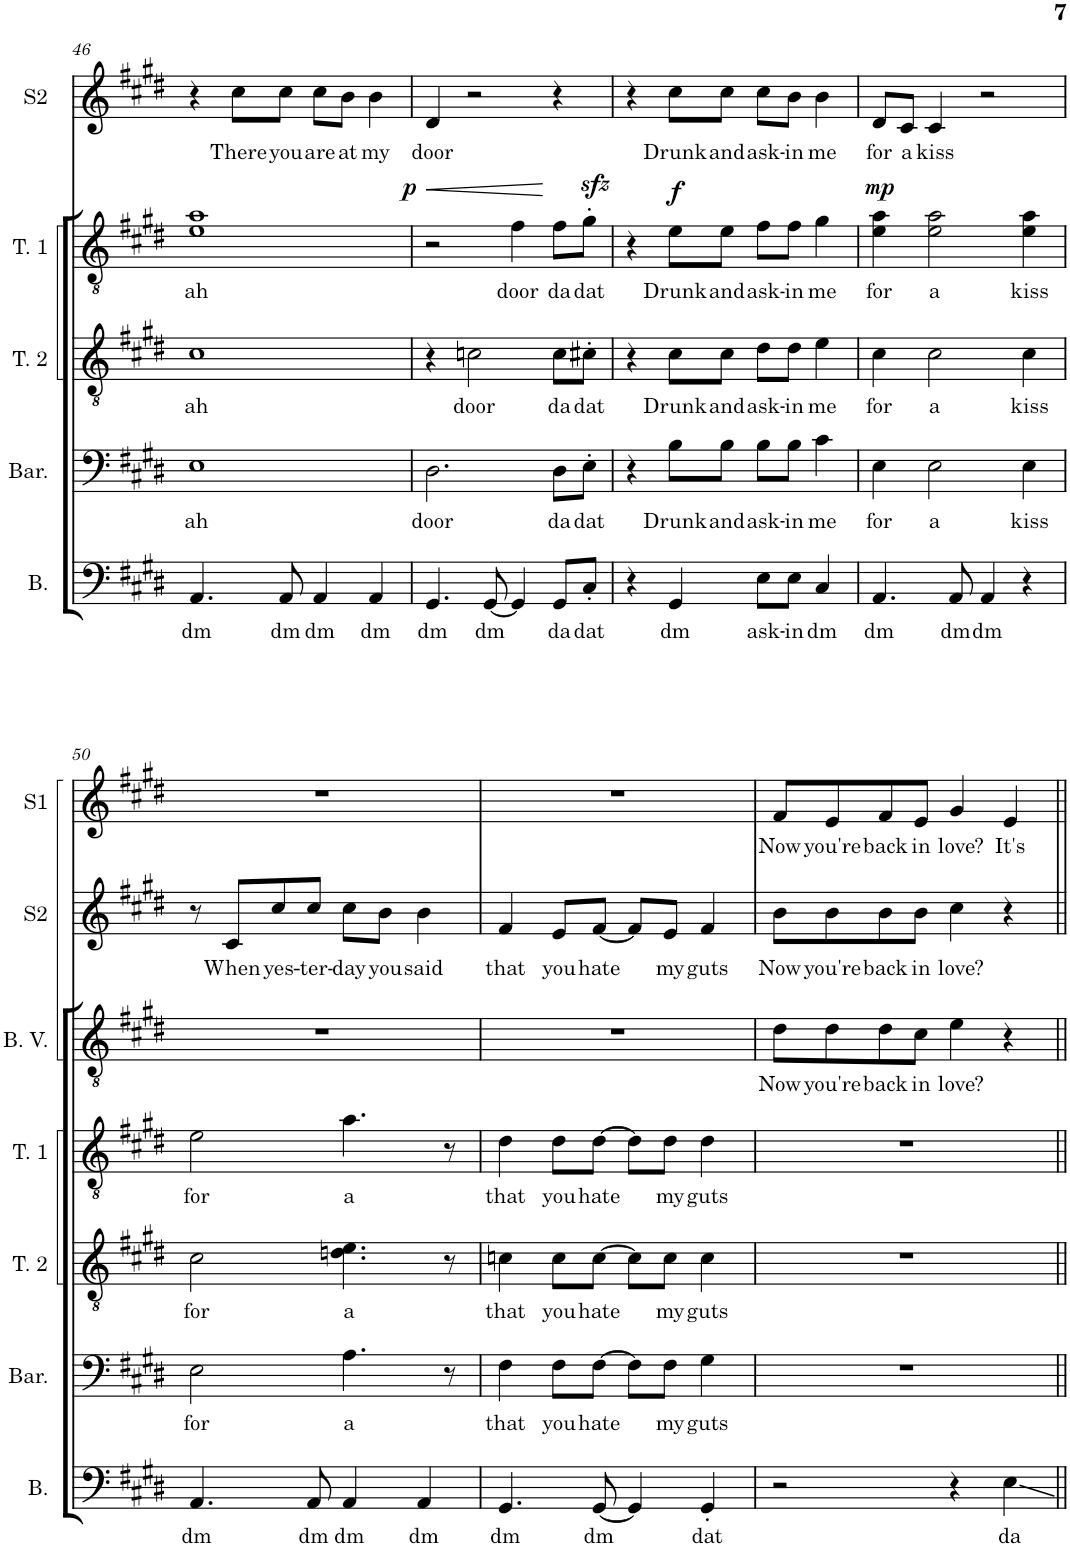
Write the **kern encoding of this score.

**kern	**text	**kern	**text	**kern	**text	**kern	**text	**dynam	**kern	**text	**kern	**text	**kern	**text
*part7	*part7	*part6	*part6	*part5	*part5	*part4	*part4	*part4	*part3	*part3	*part2	*part2	*part1	*part1
*staff7	*staff7	*staff6	*staff6	*staff5	*staff5	*staff4	*staff4	*staff4	*staff3	*staff3	*staff2	*staff2	*staff1	*staff1
*I"Bass	*	*I"Baritone	*	*I"Tenor 2	*	*I"Tenor 1	*	*	*I"Backing Vocals	*	*I"Solo 2	*	*I"Solo 1	*
*I'B.	*	*I'Bar.	*	*I'T. 2	*	*I'T. 1	*	*	*I'B. V.	*	*I'S2	*	*I'S1	*
!!LO:PB:g=z
*clefF4	*	*clefF4	*	*clefGv2	*	*clefGv2	*	*	*clefGv2	*	*clefG2	*	*clefG2	*
*k[f#c#g#d#]	*	*k[f#c#g#d#]	*	*k[f#c#g#d#]	*	*k[f#c#g#d#]	*	*	*k[f#c#g#d#]	*	*k[f#c#g#d#]	*	*k[f#c#g#d#]	*
*M4/4	*	*M4/4	*	*M4/4	*	*M4/4	*	*	*M4/4	*	*M4/4	*	*M4/4	*
=46	=46	=46	=46	=46	=46	=46	=46	=46	=46	=46	=46	=46	=46	=46
!	!LO:LY:b	!	!LO:LY:b	!	!LO:LY:b	!	!LO:LY:b	!	!	!	!	!	!	!
4.AA/	dm	1E	ah	1c#	ah	1e 1a	ah	.	1r	.	4r	.	1r	.
!	!	!	!	!	!	!	!	!	!	!	!	!LO:LY:b	!	!
.	.	.	.	.	.	.	.	.	.	.	8cc#\L	There	.	.
!	!LO:LY:b	!	!	!	!	!	!	!	!	!	!	!LO:LY:b	!	!
8AA/	dm	.	.	.	.	.	.	.	.	.	8cc#\J	you	.	.
!	!LO:LY:b	!	!	!	!	!	!	!	!	!	!	!LO:LY:b	!	!
4AA/	dm	.	.	.	.	.	.	.	.	.	8cc#\L	are	.	.
!	!	!	!	!	!	!	!	!	!	!	!	!LO:LY:b	!	!
.	.	.	.	.	.	.	.	.	.	.	8b\J	at	.	.
!	!LO:LY:b	!	!	!	!	!	!	!	!	!	!	!LO:LY:b	!	!
4AA/	dm	.	.	.	.	.	.	.	.	.	4b\	my	.	.
=47	=47	=47	=47	=47	=47	=47	=47	=47	=47	=47	=47	=47	=47	=47
!	!LO:LY:b	!	!LO:LY:b	!	!	!	!	!LO:HP:b	!	!	!	!LO:LY:b	!	!
!	!	!	!	!	!	!	!	!LO:DY:n=1:a	!	!	!	!	!	!
4.GG#/	dm	2.D#\	door	4r	.	2r	.	< p	1r	.	4d#/	door	1r	.
!	!	!	!	!	!LO:LY:b	!	!	!	!	!	!	!	!	!
.	.	.	.	2cn\	door	.	.	.	.	.	2r	.	.	.
!	!LO:LY:b	!	!	!	!	!	!	!	!	!	!	!	!	!
[8GG#/	dm	.	.	.	.	.	.	.	.	.	.	.	.	.
!	!	!	!	!	!	!	!LO:LY:b	!	!	!	!	!	!	!
4GG#/]	.	.	.	.	.	4f#\	door	.	.	.	.	.	.	.
!	!LO:LY:b	!	!LO:LY:b	!	!LO:LY:b	!	!LO:LY:b	!	!	!	!	!	!	!
8GG#/L	da	8D#\L	da	8c\L	da	8f#\L	da	[	.	.	4r	.	.	.
!	!LO:LY:b	!	!LO:LY:b	!	!LO:LY:b	!	!LO:LY:b	!	!	!	!	!	!	!
8C#'/J	dat	8E'\J	dat	8c#X'\J	dat	8g#zz>'\J	dat	.	.	.	.	.	.	.
=48	=48	=48	=48	=48	=48	=48	=48	=48	=48	=48	=48	=48	=48	=48
4r	.	4r	.	4r	.	4r	.	.	1r	.	4r	.	1r	.
!	!LO:LY:b	!	!LO:LY:b	!	!LO:LY:b	!	!LO:LY:b	!LO:DY:a	!	!	!	!LO:LY:b	!	!
4GG#/	dm	8B\L	Drunk	8c#\L	Drunk	8e\L	Drunk	f	.	.	8cc#\L	Drunk	.	.
!	!	!	!LO:LY:b	!	!LO:LY:b	!	!LO:LY:b	!	!	!	!	!LO:LY:b	!	!
.	.	8B\J	and	8c#\J	and	8e\J	and	.	.	.	8cc#\J	and	.	.
!	!LO:LY:b	!	!LO:LY:b	!	!LO:LY:b	!	!LO:LY:b	!	!	!	!	!LO:LY:b	!	!
8E\L	ask-	8B\L	ask-	8d#\L	ask-	8f#\L	ask-	.	.	.	8cc#\L	ask-	.	.
!	!LO:LY:b	!	!LO:LY:b	!	!LO:LY:b	!	!LO:LY:b	!	!	!	!	!LO:LY:b	!	!
8E\J	-in	8B\J	-in	8d#\J	-in	8f#\J	-in	.	.	.	8b\J	-in	.	.
!	!LO:LY:b	!	!LO:LY:b	!	!LO:LY:b	!	!LO:LY:b	!	!	!	!	!LO:LY:b	!	!
4C#/	dm	4c#\	me	4e\	me	4g#\	me	.	.	.	4b\	me	.	.
=49	=49	=49	=49	=49	=49	=49	=49	=49	=49	=49	=49	=49	=49	=49
!	!LO:LY:b	!	!LO:LY:b	!	!LO:LY:b	!	!LO:LY:b	!LO:DY:a	!	!	!	!LO:LY:b	!	!
4.AA/	dm	4E\	for	4c#\	for	4e\ 4a\	for	mp	1r	.	8d#/L	for	1r	.
!	!	!	!	!	!	!	!	!	!	!	!	!LO:LY:b	!	!
.	.	.	.	.	.	.	.	.	.	.	8c#/J	a	.	.
!	!	!	!LO:LY:b	!	!LO:LY:b	!	!LO:LY:b	!	!	!	!	!LO:LY:b	!	!
.	.	2E\	a	2c#\	a	2e\ 2a\	a	.	.	.	4c#/	kiss	.	.
!	!LO:LY:b	!	!	!	!	!	!	!	!	!	!	!	!	!
8AA/	dm	.	.	.	.	.	.	.	.	.	.	.	.	.
!	!LO:LY:b	!	!	!	!	!	!	!	!	!	!	!	!	!
4AA/	dm	.	.	.	.	.	.	.	.	.	2r	.	.	.
!	!	!	!LO:LY:b	!	!LO:LY:b	!	!LO:LY:b	!	!	!	!	!	!	!
4r	.	4E\	kiss	4c#\	kiss	4e\ 4a\	kiss	.	.	.	.	.	.	.
!!LO:LB:g=z
=50	=50	=50	=50	=50	=50	=50	=50	=50	=50	=50	=50	=50	=50	=50
!	!LO:LY:b	!	!LO:LY:b	!	!LO:LY:b	!	!LO:LY:b	!	!	!	!	!	!	!
4.AA/	dm	2E\	for	2c#\	for	2e\	for	.	1r	.	8r	.	1r	.
!	!	!	!	!	!	!	!	!	!	!	!	!LO:LY:b	!	!
.	.	.	.	.	.	.	.	.	.	.	8c#/L	When	.	.
!	!	!	!	!	!	!	!	!	!	!	!	!LO:LY:b	!	!
.	.	.	.	.	.	.	.	.	.	.	8cc#/	yes-	.	.
!	!LO:LY:b	!	!	!	!	!	!	!	!	!	!	!LO:LY:b	!	!
8AA/	dm	.	.	.	.	.	.	.	.	.	8cc#/J	-ter-	.	.
!	!LO:LY:b	!	!LO:LY:b	!	!LO:LY:b	!	!LO:LY:b	!	!	!	!	!LO:LY:b	!	!
4AA/	dm	4.A\	a	4.dn\ 4.e\	a	4.a\	a	.	.	.	8cc#\L	-day	.	.
!	!	!	!	!	!	!	!	!	!	!	!	!LO:LY:b	!	!
.	.	.	.	.	.	.	.	.	.	.	8b\J	you	.	.
!	!LO:LY:b	!	!	!	!	!	!	!	!	!	!	!LO:LY:b	!	!
4AA/	dm	.	.	.	.	.	.	.	.	.	4b\	said	.	.
.	.	8r	.	8r	.	8r	.	.	.	.	.	.	.	.
=51	=51	=51	=51	=51	=51	=51	=51	=51	=51	=51	=51	=51	=51	=51
!	!LO:LY:b	!	!LO:LY:b	!	!LO:LY:b	!	!LO:LY:b	!	!	!	!	!LO:LY:b	!	!
4.GG#/	dm	4F#\	that	4cn\	that	4d#\	that	.	1r	.	4f#/	that	1r	.
!	!	!	!LO:LY:b	!	!LO:LY:b	!	!LO:LY:b	!	!	!	!	!LO:LY:b	!	!
.	.	8F#\L	you	8c\L	you	8d#\L	you	.	.	.	8e/L	you	.	.
!	!LO:LY:b	!	!LO:LY:b	!	!LO:LY:b	!	!LO:LY:b	!	!	!	!	!LO:LY:b	!	!
[8GG#/	dm	[8F#\J	hate	[8c\J	hate	[8d#\J	hate	.	.	.	[8f#/J	hate	.	.
4GG#/]	.	8F#\L]	.	8c\L]	.	8d#\L]	.	.	.	.	8f#/L]	.	.	.
!	!	!	!LO:LY:b	!	!LO:LY:b	!	!LO:LY:b	!	!	!	!	!LO:LY:b	!	!
.	.	8F#\J	my	8c\J	my	8d#\J	my	.	.	.	8e/J	my	.	.
!	!LO:LY:b	!	!LO:LY:b	!	!LO:LY:b	!	!LO:LY:b	!	!	!	!	!LO:LY:b	!	!
4GG#'/	dat	4G#\	guts	4c\	guts	4d#\	guts	.	.	.	4f#/	guts	.	.
=52	=52	=52	=52	=52	=52	=52	=52	=52	=52	=52	=52	=52	=52	=52
!	!	!	!	!	!	!	!	!	!	!LO:LY:b	!	!LO:LY:b	!	!LO:LY:b
2r	.	1r	.	1r	.	1r	.	.	8d#\L	Now	8b\L	Now	8f#/L	Now
!	!	!	!	!	!	!	!	!	!	!LO:LY:b	!	!LO:LY:b	!	!LO:LY:b
.	.	.	.	.	.	.	.	.	8d#\	you're	8b\	you're	8e/	you're
!	!	!	!	!	!	!	!	!	!	!LO:LY:b	!	!LO:LY:b	!	!LO:LY:b
.	.	.	.	.	.	.	.	.	8d#\	back	8b\	back	8f#/	back
!	!	!	!	!	!	!	!	!	!	!LO:LY:b	!	!LO:LY:b	!	!LO:LY:b
.	.	.	.	.	.	.	.	.	8c#\J	in	8b\J	in	8e/J	in
!	!	!	!	!	!	!	!	!	!	!LO:LY:b	!	!LO:LY:b	!	!LO:LY:b
4r	.	.	.	.	.	.	.	.	4e\	love?	4cc#\	love?	4g#/	love?
!	!LO:LY:b	!	!	!	!	!	!	!	!	!	!	!	!	!LO:LY:b
4E\	da	.	.	.	.	.	.	.	4r	.	4r	.	4e/	It's
=||	=||	=||	=||	=||	=||	=||	=||	=||	=||	=||	=||	=||	=||	=||
*-	*-	*-	*-	*-	*-	*-	*-	*-	*-	*-	*-	*-	*-	*-
